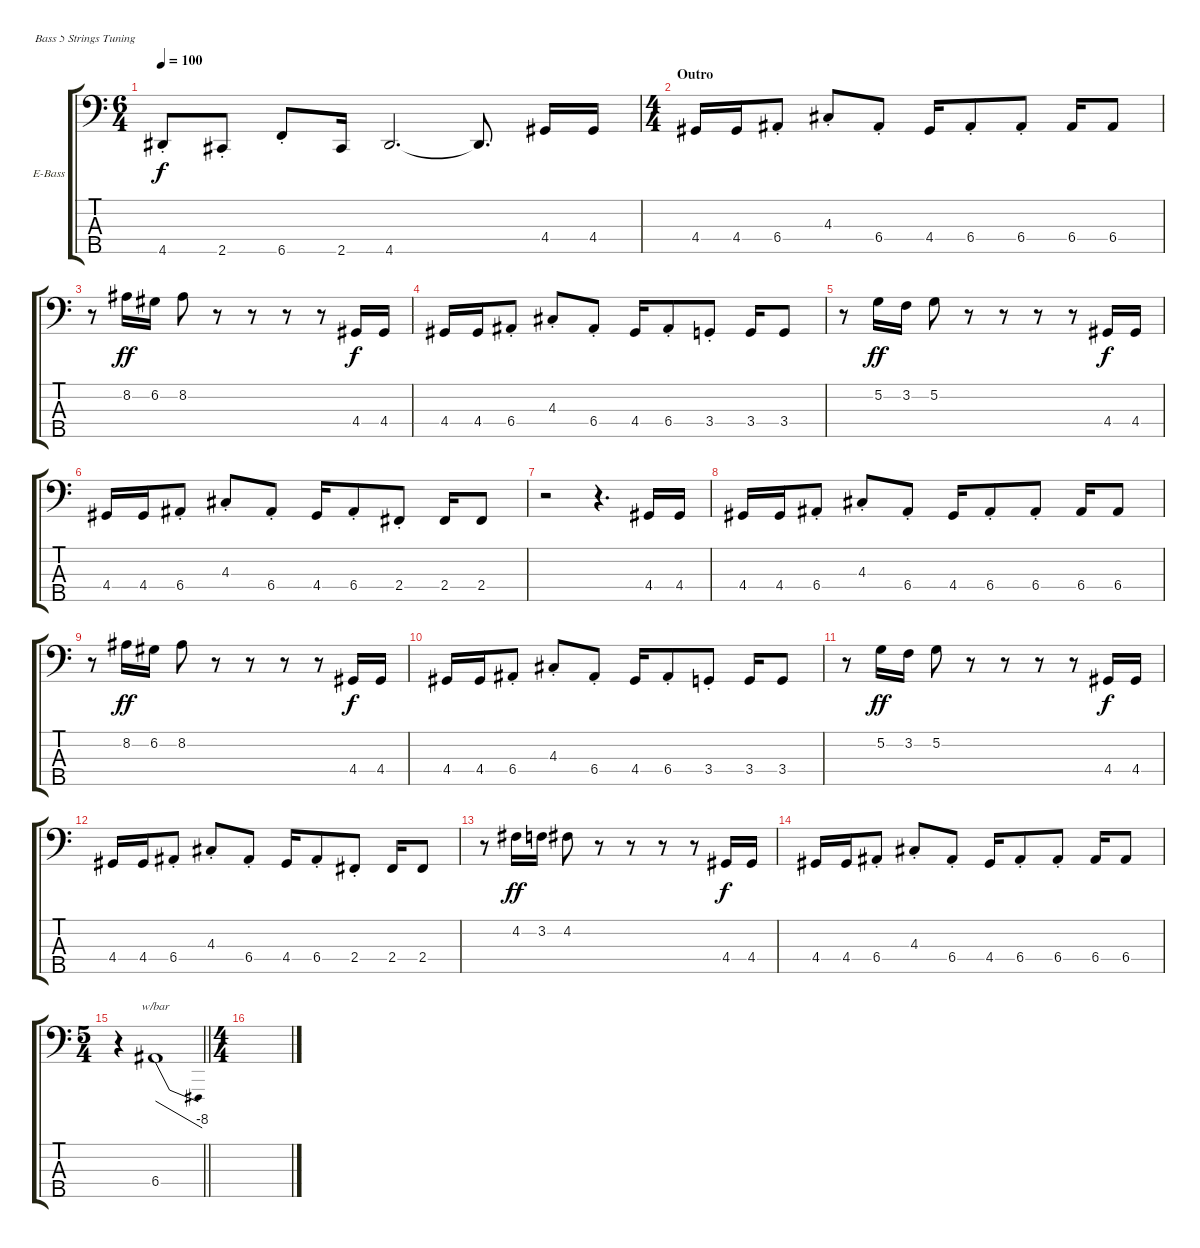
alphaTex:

\defaultSystemsLayout 4
\bracketExtendMode groupsimilarinstruments
\firstSystemTrackNameOrientation horizontal
\otherSystemsTrackNameOrientation horizontal
\track ("Electric Bass" "E-Bass") {instrument electricbassfinger}
\staff {score tabs}
\tuning (G2 D2 A1 E1 B0)
\ts (6 4)
\tempo 100
\clef f4
\ks c
4.5{st}.8{dy f} 2.5{st}.8 6.5{st}.8 2.5.16 4.5.2{d} 4.5{t}.8{d} 4.4.16 4.4.16 |
\ts (4 4)
\section ("" "Outro")
4.4.16 4.4.16 6.4{st}.8 4.3{st}.8 6.4{st}.8 4.4.16 6.4{st}.8 6.4{st}.8 6.4.16 6.4.8 |
r.8 8.2.16{dy ff} 6.2.16 8.2.8 r.8 r.8 r.8 r.8 4.4.16{dy f} 4.4.16 |
4.4.16 4.4.16 6.4{st}.8 4.3{st}.8 6.4{st}.8 4.4.16 6.4{st}.8 3.4{st}.8 3.4.16 3.4.8 |
r.8 5.2.16{dy ff} 3.2.16 5.2.8 r.8 r.8 r.8 r.8 4.4.16{dy f} 4.4.16 |
4.4.16 4.4.16 6.4{st}.8 4.3{st}.8 6.4{st}.8 4.4.16 6.4{st}.8 2.4{st}.8 2.4.16 2.4.8 |
r.2 r.4{d} 4.4.16 4.4.16 |
4.4.16 4.4.16 6.4{st}.8 4.3{st}.8 6.4{st}.8 4.4.16 6.4{st}.8 6.4{st}.8 6.4.16 6.4.8 |
r.8 8.2.16{dy ff} 6.2.16 8.2.8 r.8 r.8 r.8 r.8 4.4.16{dy f} 4.4.16 |
4.4.16 4.4.16 6.4{st}.8 4.3{st}.8 6.4{st}.8 4.4.16 6.4{st}.8 3.4{st}.8 3.4.16 3.4.8 |
r.8 5.2.16{dy ff} 3.2.16 5.2.8 r.8 r.8 r.8 r.8 4.4.16{dy f} 4.4.16 |
4.4.16 4.4.16 6.4{st}.8 4.3{st}.8 6.4{st}.8 4.4.16 6.4{st}.8 2.4{st}.8 2.4.16 2.4.8 |
r.8 4.2.16{dy ff} 3.2.16 4.2.8 r.8 r.8 r.8 r.8 4.4.16{dy f} 4.4.16 |
4.4.16 4.4.16 6.4{st}.8 4.3{st}.8 6.4{st}.8 4.4.16 6.4{st}.8 6.4{st}.8 6.4.16 6.4.8 |
\ts (5 4)
\barLineRight lightlight
r.4 6.4.1{tbe (dive default 43.199999999999996 0 59.4 -32)} |
\ts (4 4)
